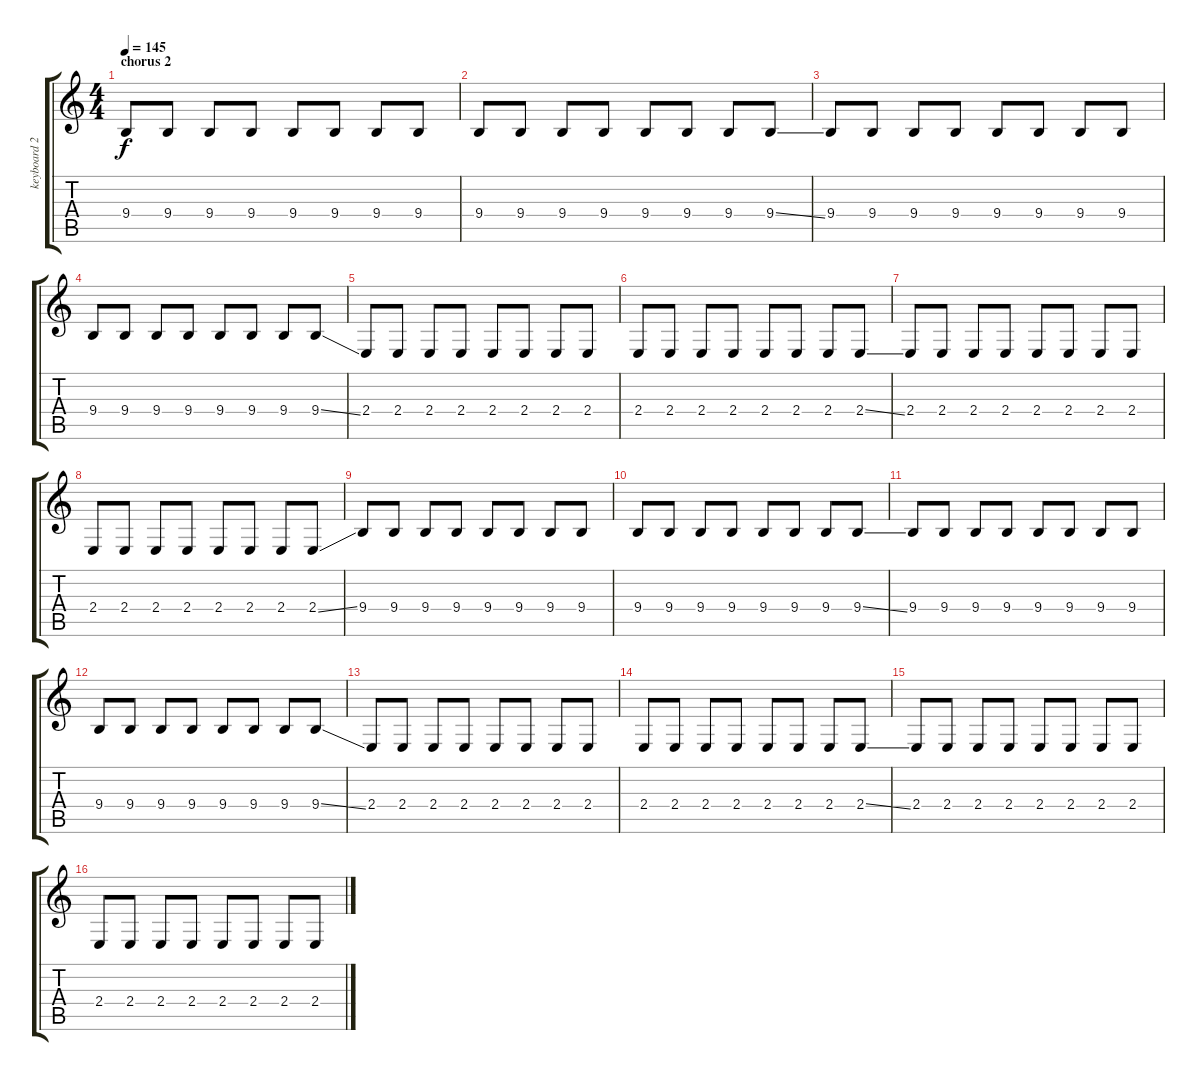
\track ("keyboard 2" "keyboard 2") {instrument fx8scifi}
\staff {score tabs}
\tuning (E4 B3 G3 D3 A2 E2) {hide}
\ts (4 4)
\section ("" "chorus 2")
\tempo 145
\clef g2
\ks c
9.4.8{dy f} 9.4.8 9.4.8 9.4.8 9.4.8 9.4.8 9.4.8 9.4.8 |
9.4.8 9.4.8 9.4.8 9.4.8 9.4.8 9.4.8 9.4.8 9.4{ss}.8 |
9.4.8 9.4.8 9.4.8 9.4.8 9.4.8 9.4.8 9.4.8 9.4.8 |
9.4.8 9.4.8 9.4.8 9.4.8 9.4.8 9.4.8 9.4.8 9.4{ss}.8 |
2.4.8 2.4.8 2.4.8 2.4.8 2.4.8 2.4.8 2.4.8 2.4.8 |
2.4.8 2.4.8 2.4.8 2.4.8 2.4.8 2.4.8 2.4.8 2.4{ss}.8 |
2.4.8 2.4.8 2.4.8 2.4.8 2.4.8 2.4.8 2.4.8 2.4.8 |
2.4.8 2.4.8 2.4.8 2.4.8 2.4.8 2.4.8 2.4.8 2.4{ss}.8 |
9.4.8 9.4.8 9.4.8 9.4.8 9.4.8 9.4.8 9.4.8 9.4.8 |
9.4.8 9.4.8 9.4.8 9.4.8 9.4.8 9.4.8 9.4.8 9.4{ss}.8 |
9.4.8 9.4.8 9.4.8 9.4.8 9.4.8 9.4.8 9.4.8 9.4.8 |
9.4.8 9.4.8 9.4.8 9.4.8 9.4.8 9.4.8 9.4.8 9.4{ss}.8 |
2.4.8 2.4.8 2.4.8 2.4.8 2.4.8 2.4.8 2.4.8 2.4.8 |
2.4.8 2.4.8 2.4.8 2.4.8 2.4.8 2.4.8 2.4.8 2.4{ss}.8 |
2.4.8 2.4.8 2.4.8 2.4.8 2.4.8 2.4.8 2.4.8 2.4.8 |
2.4.8 2.4.8 2.4.8 2.4.8 2.4.8 2.4.8 2.4.8 2.4{ss}.8
